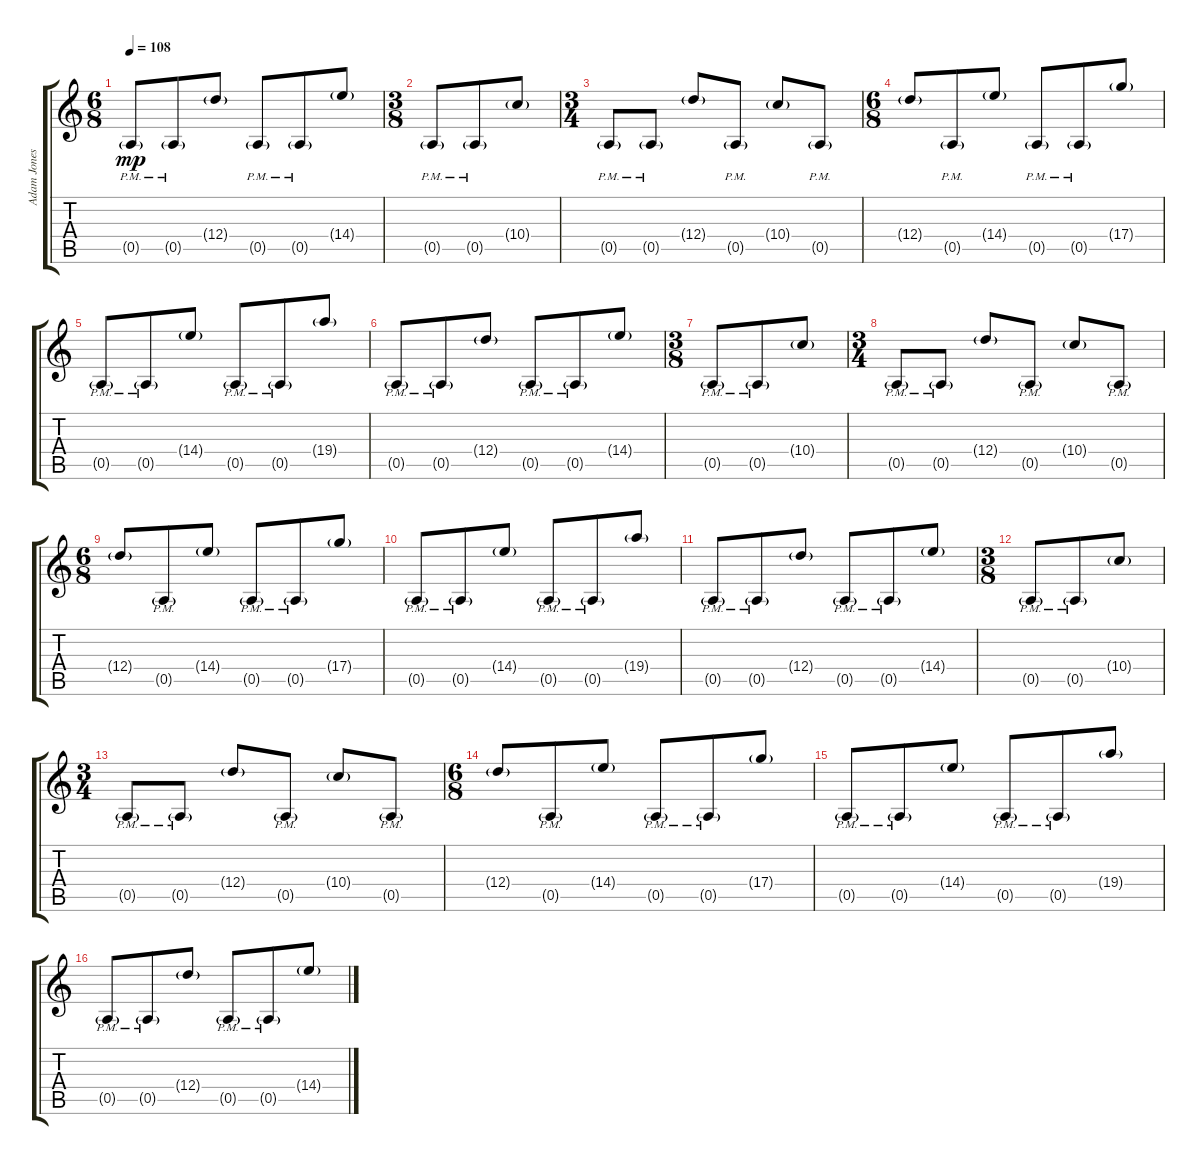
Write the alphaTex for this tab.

\track ("Adam Jones (Guitar II)" "Adam Jones") {instrument distortionguitar}
\staff {score tabs}
\tuning (E4 B3 G3 D3 A2 D2) {hide}
\ts (6 8)
\tempo 108
\clef g2
\ks c
0.5{g pm}.8{dy mp} 0.5{g pm}.8 12.4{g}.8 0.5{g pm}.8 0.5{g pm}.8 14.4{g}.8 |
\ts (3 8)
0.5{g pm}.8 0.5{g pm}.8 10.4{g}.8 |
\ts (3 4)
0.5{g pm}.8 0.5{g pm}.8 12.4{g}.8 0.5{g pm}.8 10.4{g}.8 0.5{g pm}.8 |
\ts (6 8)
12.4{g}.8 0.5{g pm}.8 14.4{g}.8 0.5{g pm}.8 0.5{g pm}.8 17.4{g}.8 |
0.5{g pm}.8 0.5{g pm}.8 14.4{g}.8 0.5{g pm}.8 0.5{g pm}.8 19.4{g}.8 |
0.5{g pm}.8 0.5{g pm}.8 12.4{g}.8 0.5{g pm}.8 0.5{g pm}.8 14.4{g}.8 |
\ts (3 8)
0.5{g pm}.8 0.5{g pm}.8 10.4{g}.8 |
\ts (3 4)
0.5{g pm}.8 0.5{g pm}.8 12.4{g}.8 0.5{g pm}.8 10.4{g}.8 0.5{g pm}.8 |
\ts (6 8)
12.4{g}.8 0.5{g pm}.8 14.4{g}.8 0.5{g pm}.8 0.5{g pm}.8 17.4{g}.8 |
0.5{g pm}.8 0.5{g pm}.8 14.4{g}.8 0.5{g pm}.8 0.5{g pm}.8 19.4{g}.8 |
0.5{g pm}.8 0.5{g pm}.8 12.4{g}.8 0.5{g pm}.8 0.5{g pm}.8 14.4{g}.8 |
\ts (3 8)
0.5{g pm}.8 0.5{g pm}.8 10.4{g}.8 |
\ts (3 4)
0.5{g pm}.8 0.5{g pm}.8 12.4{g}.8 0.5{g pm}.8 10.4{g}.8 0.5{g pm}.8 |
\ts (6 8)
12.4{g}.8 0.5{g pm}.8 14.4{g}.8 0.5{g pm}.8 0.5{g pm}.8 17.4{g}.8 |
0.5{g pm}.8 0.5{g pm}.8 14.4{g}.8 0.5{g pm}.8 0.5{g pm}.8 19.4{g}.8 |
0.5{g pm}.8 0.5{g pm}.8 12.4{g}.8 0.5{g pm}.8 0.5{g pm}.8 14.4{g}.8
